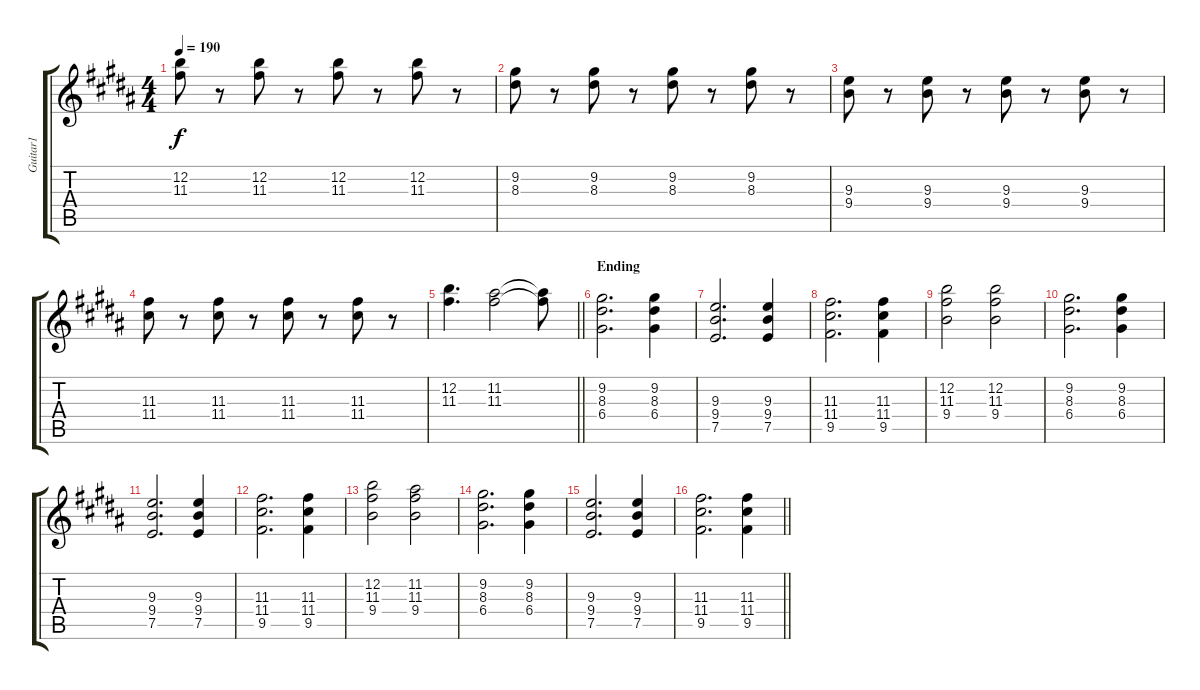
\track ("Guitar1" "Guitar1") {instrument overdrivenguitar}
\staff {score tabs}
\tuning (E4 B3 G3 D3 A2 E2) {hide}
\ts (4 4)
\tempo 190
\clef g2
\ks b
(12.2 11.3).8{dy f} r.8 (12.2 11.3).8 r.8 (12.2 11.3).8 r.8 (12.2 11.3).8 r.8 |
(9.2 8.3).8 r.8 (9.2 8.3).8 r.8 (9.2 8.3).8 r.8 (9.2 8.3).8 r.8 |
(9.3 9.4).8 r.8 (9.3 9.4).8 r.8 (9.3 9.4).8 r.8 (9.3 9.4).8 r.8 |
(11.3 11.4).8 r.8 (11.3 11.4).8 r.8 (11.3 11.4).8 r.8 (11.3 11.4).8 r.8 |
\barLineRight lightlight
(12.2 11.3).4{d} (11.2 11.3).2 (11.2{t} 11.3{t}).8 |
\section ("" "Ending")
(9.2 8.3 6.4).2{d} (9.2 8.3 6.4).4 |
(9.3 9.4 7.5).2{d} (9.3 9.4 7.5).4 |
(11.3 11.4 9.5).2{d} (11.3 11.4 9.5).4 |
(12.2 11.3 9.4).2 (12.2 11.3 9.4).2 |
(9.2 8.3 6.4).2{d} (9.2 8.3 6.4).4 |
(9.3 9.4 7.5).2{d} (9.3 9.4 7.5).4 |
(11.3 11.4 9.5).2{d} (11.3 11.4 9.5).4 |
(12.2 11.3 9.4).2 (11.2 11.3 9.4).2 |
(9.2 8.3 6.4).2{d} (9.2 8.3 6.4).4 |
(9.3 9.4 7.5).2{d} (9.3 9.4 7.5).4 |
\barLineRight lightlight
(11.3 11.4 9.5).2{d} (11.3 11.4 9.5).4
